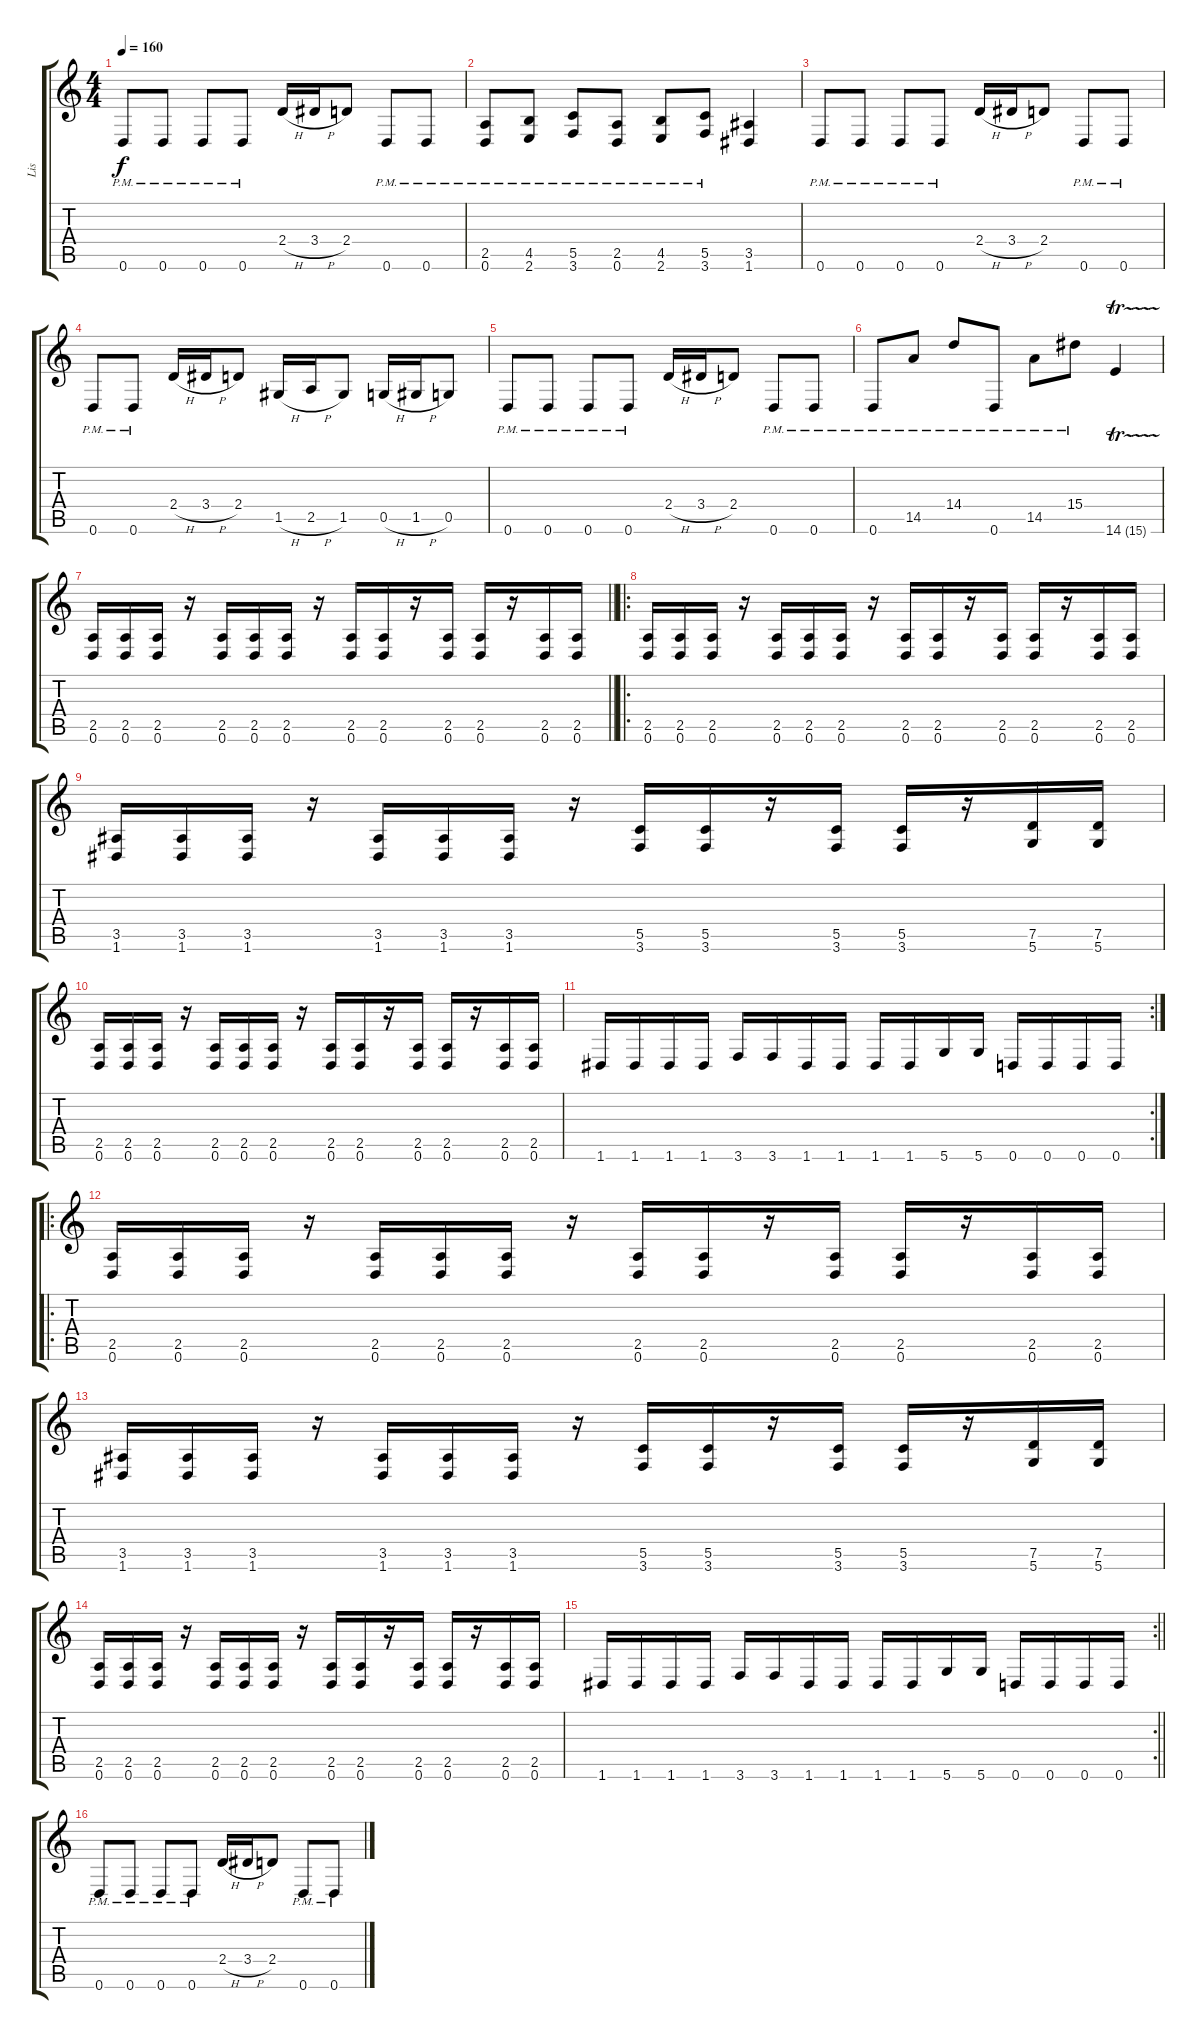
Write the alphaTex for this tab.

\track ("Lis" "Lis") {instrument distortionguitar}
\staff {score tabs}
\tuning (D4 A3 F3 C3 G2 D2) {hide}
\ts (4 4)
\tempo 160
\clef g2
\ks c
0.6{pm}.8{dy f} 0.6{pm}.8 0.6{pm}.8 0.6{pm}.8 2.4{h}.16 3.4{h}.16 2.4.8 0.6{pm}.8 0.6{pm}.8 |
(2.5{pm} 0.6{pm}).8 (4.5{pm} 2.6{pm}).8 (5.5{pm} 3.6{pm}).8 (2.5{pm} 0.6{pm}).8 (4.5{pm} 2.6{pm}).8 (5.5{pm} 3.6{pm}).8 (3.5 1.6).4 |
0.6{pm}.8 0.6{pm}.8 0.6{pm}.8 0.6{pm}.8 2.4{h}.16 3.4{h}.16 2.4.8 0.6{pm}.8 0.6{pm}.8 |
0.6{pm}.8 0.6{pm}.8 2.4{h}.16 3.4{h}.16 2.4.8 1.5{h}.16 2.5{h}.16 1.5.8 0.5{h}.16 1.5{h}.16 0.5.8 |
0.6{pm}.8 0.6{pm}.8 0.6{pm}.8 0.6{pm}.8 2.4{h}.16 3.4{h}.16 2.4.8 0.6{pm}.8 0.6{pm}.8 |
0.6{pm}.8 14.5{pm}.8 14.4{pm}.8 0.6{pm}.8 14.5{pm}.8 15.4{pm}.8 14.6{tr (15 16)}.4 |
\barLineRight lightlight
(2.5 0.6).16 (2.5 0.6).16 (2.5 0.6).16 r.16 (2.5 0.6).16 (2.5 0.6).16 (2.5 0.6).16 r.16 (2.5 0.6).16 (2.5 0.6).16 r.16 (2.5 0.6).16 (2.5 0.6).16 r.16 (2.5 0.6).16 (2.5 0.6).16 |
\ro
(2.5 0.6).16 (2.5 0.6).16 (2.5 0.6).16 r.16 (2.5 0.6).16 (2.5 0.6).16 (2.5 0.6).16 r.16 (2.5 0.6).16 (2.5 0.6).16 r.16 (2.5 0.6).16 (2.5 0.6).16 r.16 (2.5 0.6).16 (2.5 0.6).16 |
(3.5 1.6).16 (3.5 1.6).16 (3.5 1.6).16 r.16 (3.5 1.6).16 (3.5 1.6).16 (3.5 1.6).16 r.16 (5.5 3.6).16 (5.5 3.6).16 r.16 (5.5 3.6).16 (5.5 3.6).16 r.16 (7.5 5.6).16 (7.5 5.6).16 |
(2.5 0.6).16 (2.5 0.6).16 (2.5 0.6).16 r.16 (2.5 0.6).16 (2.5 0.6).16 (2.5 0.6).16 r.16 (2.5 0.6).16 (2.5 0.6).16 r.16 (2.5 0.6).16 (2.5 0.6).16 r.16 (2.5 0.6).16 (2.5 0.6).16 |
\rc 2
1.6.16 1.6.16 1.6.16 1.6.16 3.6.16 3.6.16 1.6.16 1.6.16 1.6.16 1.6.16 5.6.16 5.6.16 0.6.16 0.6.16 0.6.16 0.6.16 |
\ro
(2.5 0.6).16 (2.5 0.6).16 (2.5 0.6).16 r.16 (2.5 0.6).16 (2.5 0.6).16 (2.5 0.6).16 r.16 (2.5 0.6).16 (2.5 0.6).16 r.16 (2.5 0.6).16 (2.5 0.6).16 r.16 (2.5 0.6).16 (2.5 0.6).16 |
(3.5 1.6).16 (3.5 1.6).16 (3.5 1.6).16 r.16 (3.5 1.6).16 (3.5 1.6).16 (3.5 1.6).16 r.16 (5.5 3.6).16 (5.5 3.6).16 r.16 (5.5 3.6).16 (5.5 3.6).16 r.16 (7.5 5.6).16 (7.5 5.6).16 |
(2.5 0.6).16 (2.5 0.6).16 (2.5 0.6).16 r.16 (2.5 0.6).16 (2.5 0.6).16 (2.5 0.6).16 r.16 (2.5 0.6).16 (2.5 0.6).16 r.16 (2.5 0.6).16 (2.5 0.6).16 r.16 (2.5 0.6).16 (2.5 0.6).16 |
\rc 2
\barLineRight lightlight
1.6.16 1.6.16 1.6.16 1.6.16 3.6.16 3.6.16 1.6.16 1.6.16 1.6.16 1.6.16 5.6.16 5.6.16 0.6.16 0.6.16 0.6.16 0.6.16 |
0.6{pm}.8 0.6{pm}.8 0.6{pm}.8 0.6{pm}.8 2.4{h}.16 3.4{h}.16 2.4.8 0.6{pm}.8 0.6{pm}.8
